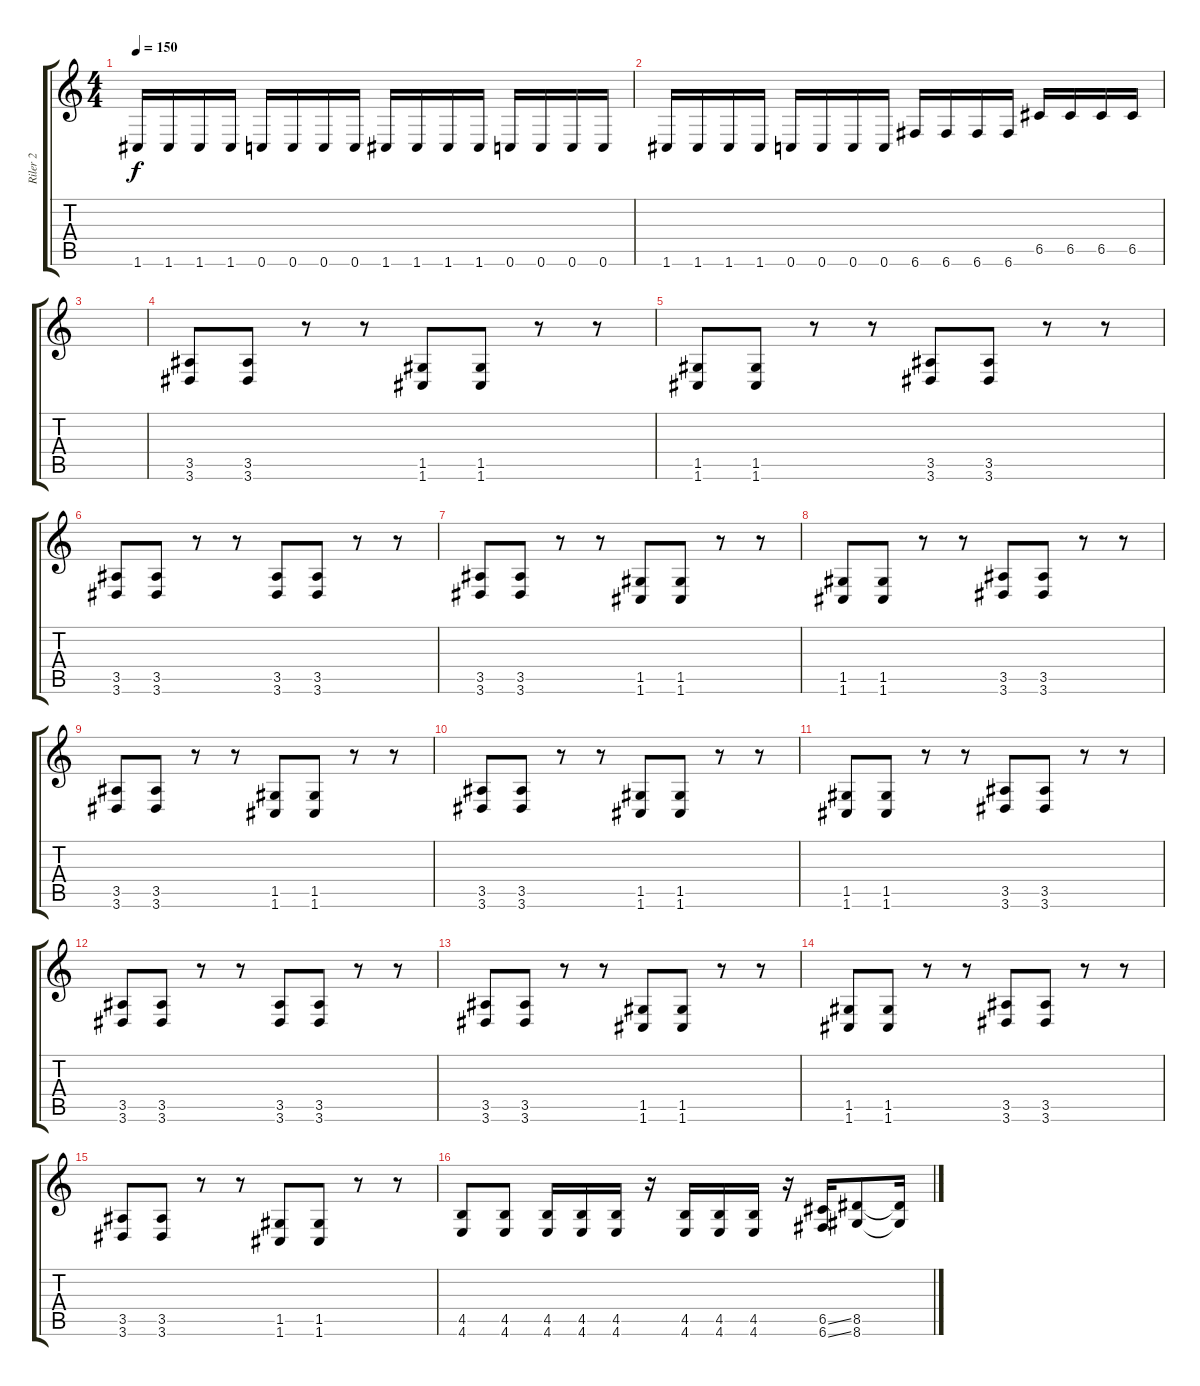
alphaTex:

\track ("Riler 2" "Riler 2") {instrument distortionguitar}
\staff {score tabs}
\tuning (D4 A3 F3 C3 G2 C2) {hide}
\ts (4 4)
\tempo 150
\clef g2
\ks c
1.6.16{dy f} 1.6.16 1.6.16 1.6.16 0.6.16 0.6.16 0.6.16 0.6.16 1.6.16 1.6.16 1.6.16 1.6.16 0.6.16 0.6.16 0.6.16 0.6.16 |
1.6.16 1.6.16 1.6.16 1.6.16 0.6.16 0.6.16 0.6.16 0.6.16 6.6.16 6.6.16 6.6.16 6.6.16 6.5.16 6.5.16 6.5.16 6.5.16 |
|
(3.5 3.6).8 (3.5 3.6).8 r.8 r.8 (1.5 1.6).8 (1.5 1.6).8 r.8 r.8 |
(1.5 1.6).8 (1.5 1.6).8 r.8 r.8 (3.5 3.6).8 (3.5 3.6).8 r.8 r.8 |
(3.5 3.6).8 (3.5 3.6).8 r.8 r.8 (3.5 3.6).8 (3.5 3.6).8 r.8 r.8 |
(3.5 3.6).8 (3.5 3.6).8 r.8 r.8 (1.5 1.6).8 (1.5 1.6).8 r.8 r.8 |
(1.5 1.6).8 (1.5 1.6).8 r.8 r.8 (3.5 3.6).8 (3.5 3.6).8 r.8 r.8 |
(3.5 3.6).8 (3.5 3.6).8 r.8 r.8 (1.5 1.6).8 (1.5 1.6).8 r.8 r.8 |
(3.5 3.6).8 (3.5 3.6).8 r.8 r.8 (1.5 1.6).8 (1.5 1.6).8 r.8 r.8 |
(1.5 1.6).8 (1.5 1.6).8 r.8 r.8 (3.5 3.6).8 (3.5 3.6).8 r.8 r.8 |
(3.5 3.6).8 (3.5 3.6).8 r.8 r.8 (3.5 3.6).8 (3.5 3.6).8 r.8 r.8 |
(3.5 3.6).8 (3.5 3.6).8 r.8 r.8 (1.5 1.6).8 (1.5 1.6).8 r.8 r.8 |
(1.5 1.6).8 (1.5 1.6).8 r.8 r.8 (3.5 3.6).8 (3.5 3.6).8 r.8 r.8 |
(3.5 3.6).8 (3.5 3.6).8 r.8 r.8 (1.5 1.6).8 (1.5 1.6).8 r.8 r.8 |
(4.5 4.6).8 (4.5 4.6).8 (4.5 4.6).16 (4.5 4.6).16 (4.5 4.6).16 r.16 (4.5 4.6).16 (4.5 4.6).16 (4.5 4.6).16 r.16 (6.5{ss} 6.6{ss}).16 (8.5 8.6).8 (8.5{t} 8.6{t}).16
